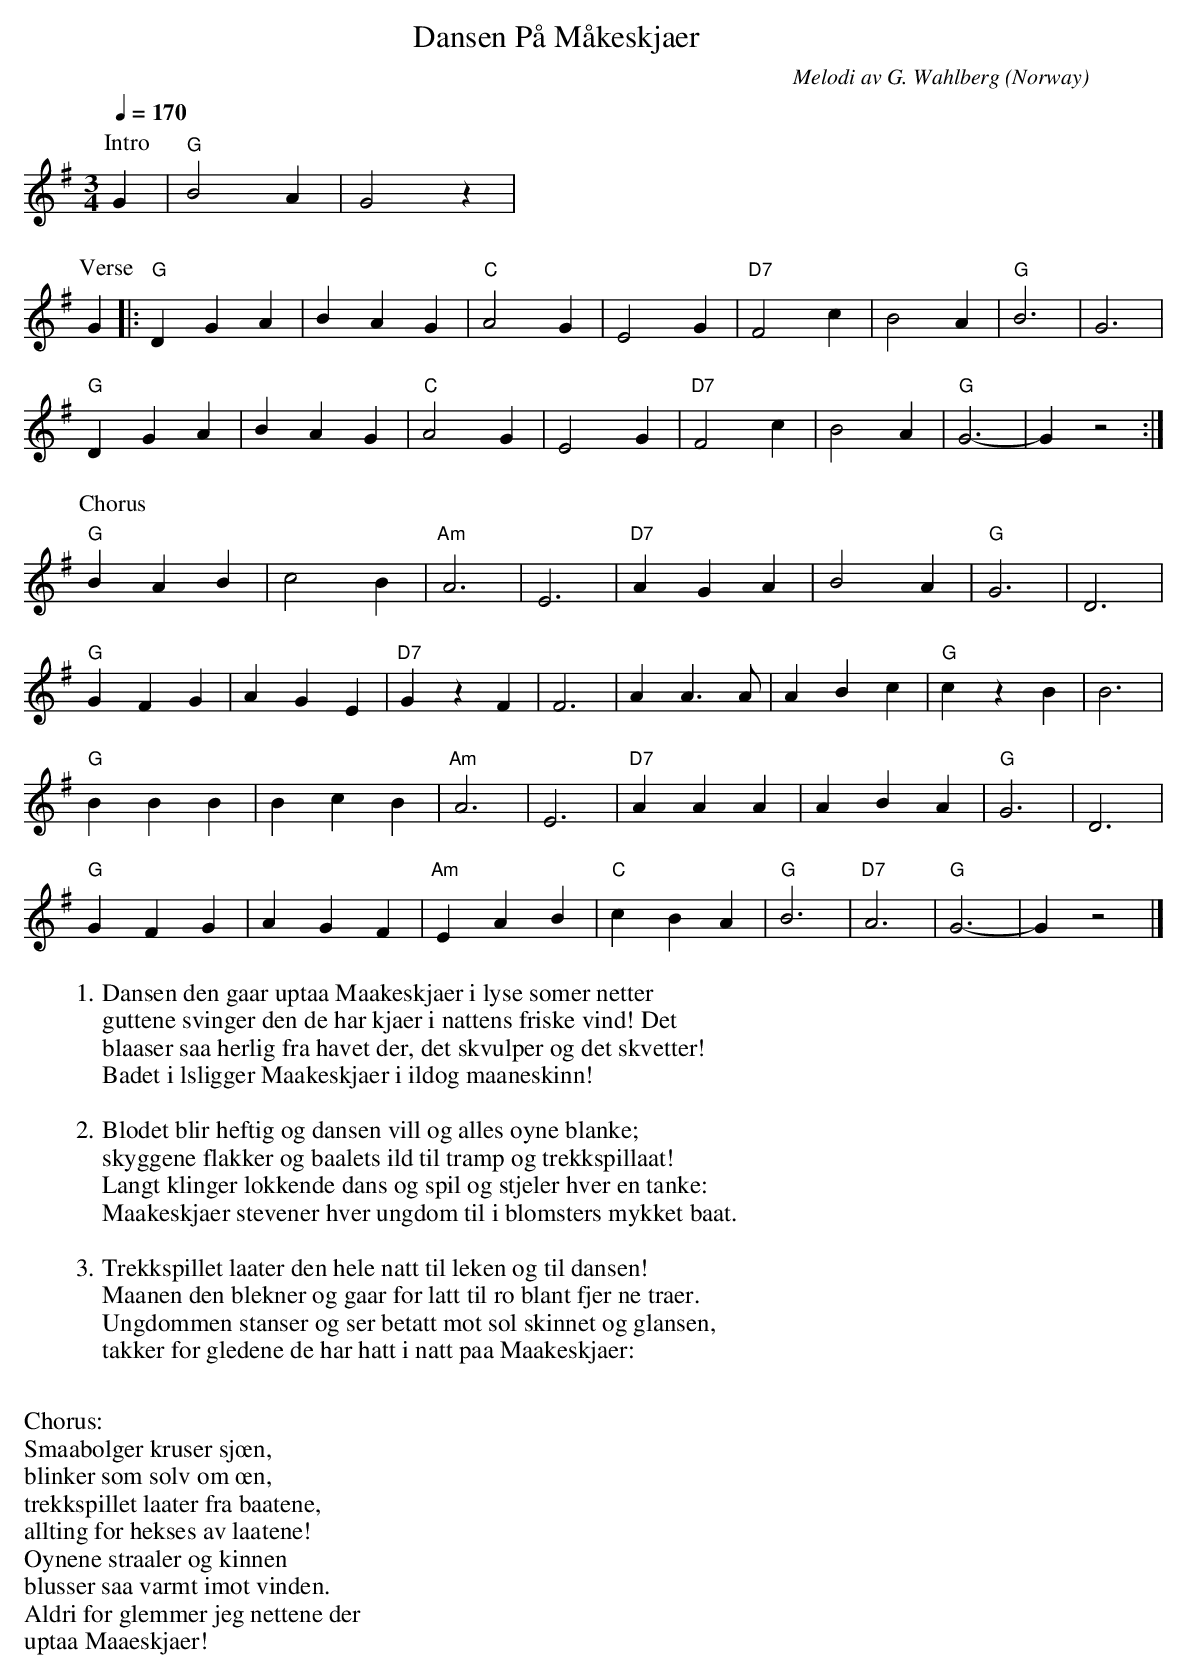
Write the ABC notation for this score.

X:1
T:Dansen P\aa M\aakeskjaer
O:Norway
C:Melodi av G. Wahlberg
L:1/4
M:3/4
Q:1/4=170
K:G
P:Intro
G | "G"B2 A | G2 z |
P:Verse
G |: "G"D G A | B A G | "C"A2 G | E2 G | "D7"F2 c | B2 A | "G"B3 | G3 |
"G"D G A | B A G | "C"A2 G | E2 G | "D7"F2 c | B2 A | "G"G3- | G z2 :|
P:Chorus
"G"B A B | c2 B | "Am"A3 | E3 | "D7"A G A | B2 A | "G"G3 | D3 |
"G"G F G | A G E | "D7"G z F | F3 | A A3/ A/2 | A B c | "G"c z B | B3 |
"G"B B B | B c B | "Am"A3 | E3 | "D7"A A A | A B A | "G"G3 | D3 |
"G"G F G | A G F | "Am"E A B | "C"c B A | "G"B3 | "D7"A3 | "G"G3- | G z2 |]
W:1. Dansen den gaar uptaa Maakeskjaer i lyse somer netter
W:guttene svinger den de har kjaer i nattens friske vind! Det
W:blaaser saa herlig fra havet der, det skvulper og det skvetter!
W:Badet i lsligger Maakeskjaer i ildog maaneskinn!
W:
W:2. Blodet blir heftig og dansen vill og alles \oyne blanke;
W:skyggene flakker og baalets ild til tramp og trekkspillaat!
W:Langt klinger lokkende dans og spil og stjeler hver en tanke:
W:Maakeskjaer stevener hver ungdom til i blomsters mykket baat.
W:
W:3. Trekkspillet laater den hele natt til leken og til dansen!
W:Maanen den blekner og gaar for latt til ro blant fjer ne traer.
W:Ungdommen stanser og ser betatt mot sol skinnet og glansen,
W:takker for gledene de har hatt i natt paa Maakeskjaer:
W:
W:Chorus:
W:Smaab\olger kruser sj\oen,
W:blinker som s\olv om \oen,
W:trekkspillet laater fra baatene,
W:allting for hekses av laatene!
W:\Oynene straaler og kinnen
W:blusser saa varmt imot vinden.
W:Aldri for glemmer jeg nettene der
W:uptaa Maaeskjaer!
